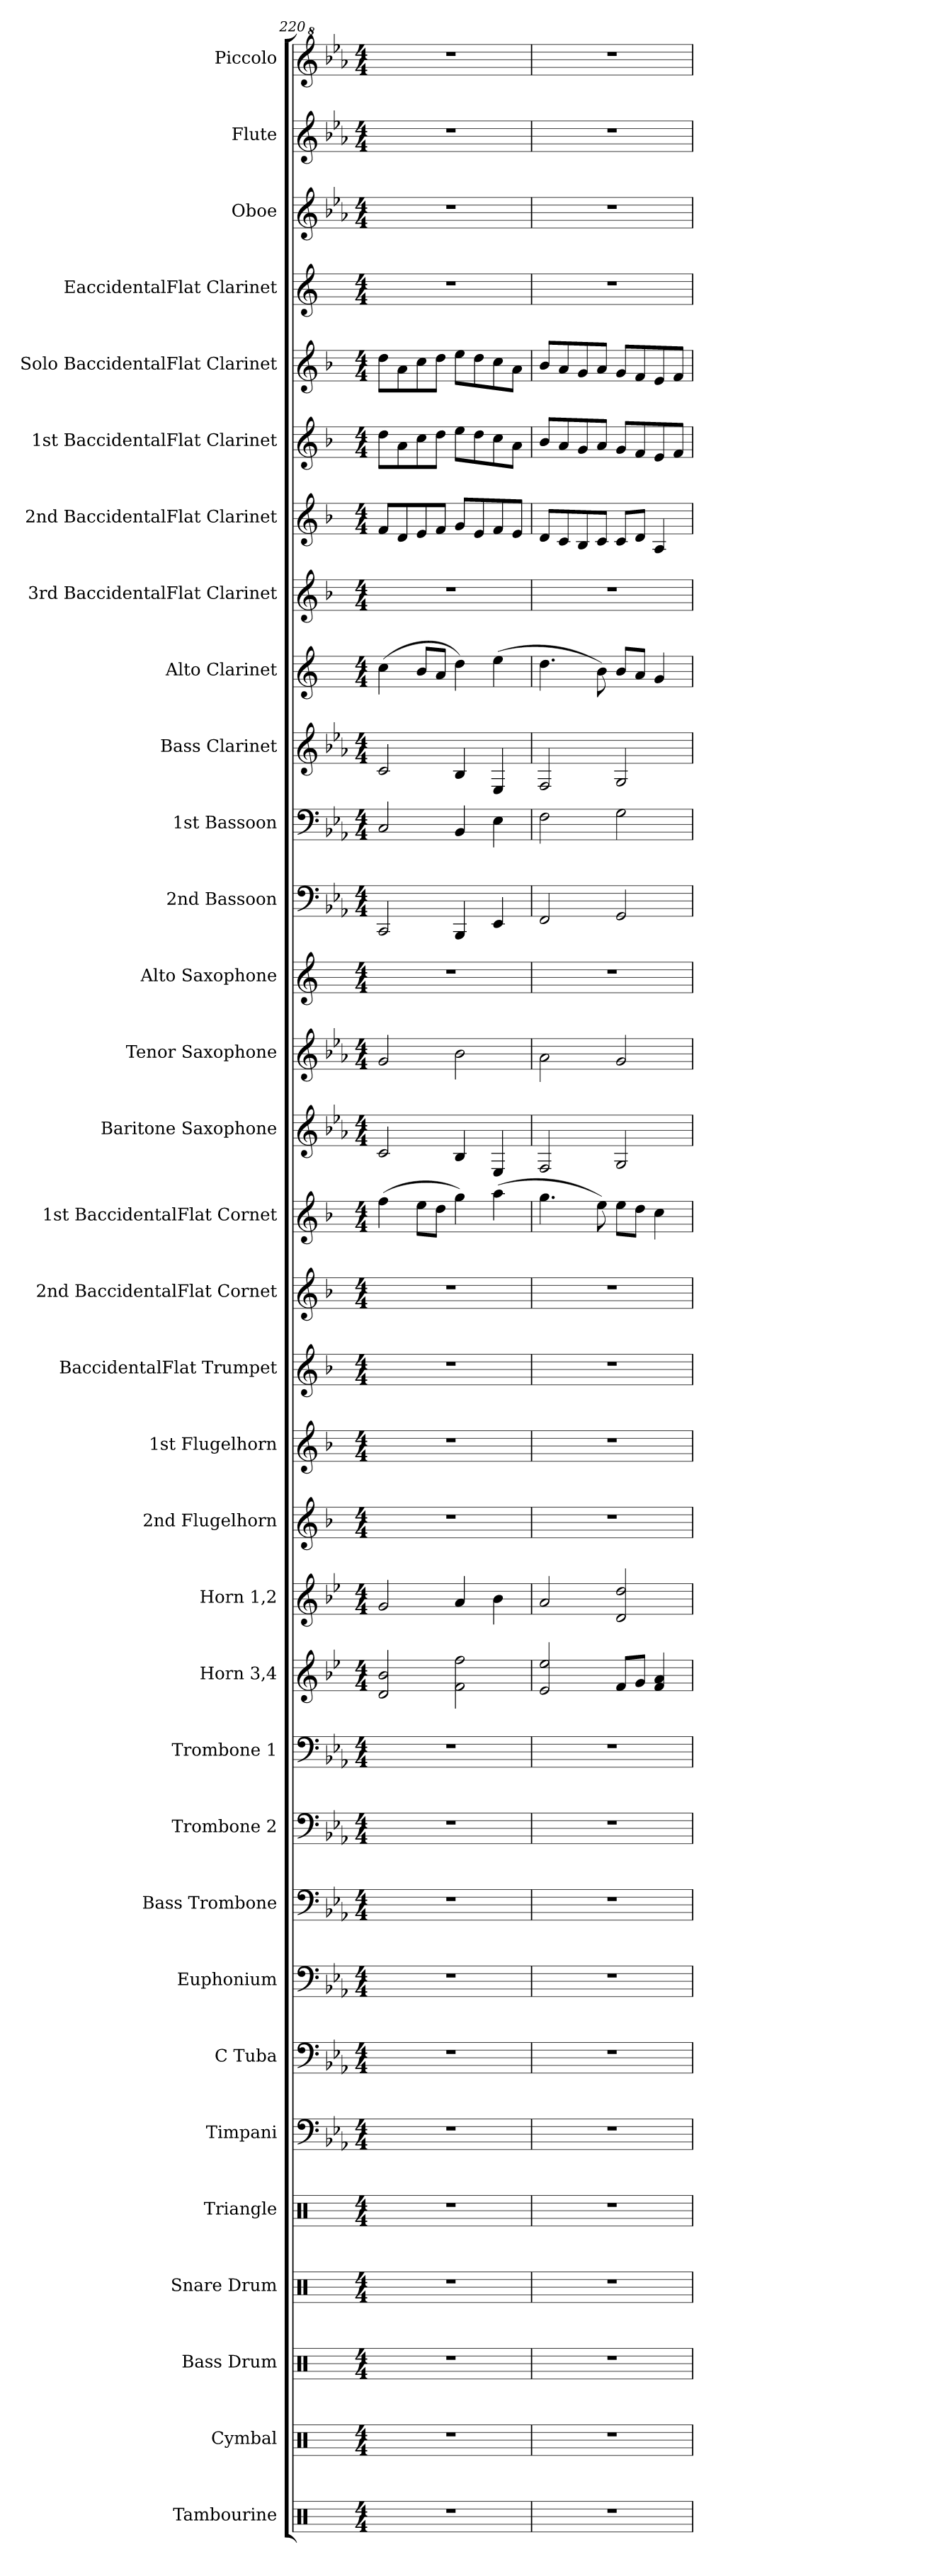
**kern	**kern	**kern	**kern	**kern	**kern	**kern	**kern	**kern	**kern	**kern	**kern	**kern	**kern	**kern	**kern	**kern	**kern	**kern	**kern	**kern	**kern	**kern	**kern	**kern	**kern	**kern	**kern	**kern	**kern	**kern	**kern	**kern
*part33	*part32	*part31	*part30	*part29	*part28	*part27	*part26	*part25	*part24	*part23	*part22	*part21	*part20	*part19	*part18	*part17	*part16	*part15	*part14	*part13	*part12	*part11	*part10	*part9	*part8	*part7	*part6	*part5	*part4	*part3	*part2	*part1
*staff33	*staff32	*staff31	*staff30	*staff29	*staff28	*staff27	*staff26	*staff25	*staff24	*staff23	*staff22	*staff21	*staff20	*staff19	*staff18	*staff17	*staff16	*staff15	*staff14	*staff13	*staff12	*staff11	*staff10	*staff9	*staff8	*staff7	*staff6	*staff5	*staff4	*staff3	*staff2	*staff1
*I"Tambourine	*I"Cymbal	*I"Bass Drum	*I"Snare Drum	*I"Triangle	*I"Timpani	*I"C Tuba	*I"Euphonium	*I"Bass Trombone	*I"Trombone 2	*I"Trombone 1	*I"Horn 3,4	*I"Horn 1,2	*I"2nd Flugelhorn	*I"1st Flugelhorn	*I"BaccidentalFlat Trumpet	*I"2nd BaccidentalFlat Cornet	*I"1st BaccidentalFlat Cornet	*I"Baritone Saxophone	*I"Tenor Saxophone	*I"Alto Saxophone	*I"2nd Bassoon	*I"1st Bassoon	*I"Bass Clarinet	*I"Alto Clarinet	*I"3rd BaccidentalFlat Clarinet	*I"2nd BaccidentalFlat Clarinet	*I"1st BaccidentalFlat Clarinet	*I"Solo BaccidentalFlat Clarinet	*I"EaccidentalFlat Clarinet	*I"Oboe	*I"Flute	*I"Piccolo
*I'Tamb.	*I'Cym.	*I'B. Dr.	*I'Sn. Dr.	*I'Trgl.	*I'Timp.	*I'C Tu.	*I'Eu.	*I'B. Trb.	*I'Trb. 2	*I'Trb. 1	*I'Hn. 3,4	*I'Hn. 1,2	*I'2nd Flghn.	*I'1st Flghn.	*I'BaccidentalFlat Tpt.	*I'2nd BaccidentalFlat Cnt.	*I'1st BaccidentalFlat Cnt.	*I'Bar. Sax.	*I'T. Sax.	*I'A. Sax.	*I'2nd Bsn.	*I'1st Bsn.	*I'B. Cl.	*I'A. Cl.	*I'3rd BaccidentalFlat Cl.	*I'2nd BaccidentalFlat Cl.	*I'1st BaccidentalFlat Cl.	*I'Solo BaccidentalFlat Cl.	*I'EaccidentalFlat Cl.	*I'Ob.	*I'Fl.	*I'Picc.
*clefX	*clefX	*clefX	*clefX	*clefX	*clefF4	*clefF4	*clefF4	*clefF4	*clefF4	*clefF4	*clefG2	*clefG2	*clefG2	*clefG2	*clefG2	*clefG2	*clefG2	*clefG2	*clefG2	*clefG2	*clefF4	*clefF4	*clefG2	*clefG2	*clefG2	*clefG2	*clefG2	*clefG2	*clefG2	*clefG2	*clefG2	*clefG^2
*	*	*	*	*	*	*	*	*	*	*	*ITrd4c7	*ITrd4c7	*ITrd1c2	*ITrd1c2	*ITrd1c2	*ITrd1c2	*ITrd1c2	*ITrd12c21	*ITrd8c14	*ITrd5c9	*	*	*ITrd8c14	*ITrd5c9	*ITrd1c2	*ITrd1c2	*ITrd1c2	*ITrd1c2	*ITrd-2c-3	*	*	*ITrd-7c-12
*k[]	*k[]	*k[]	*k[]	*k[]	*k[b-e-a-]	*k[b-e-a-]	*k[b-e-a-]	*k[b-e-a-]	*k[b-e-a-]	*k[b-e-a-]	*k[b-e-a-]	*k[b-e-a-]	*k[b-e-a-]	*k[b-e-a-]	*k[b-e-a-]	*k[b-e-a-]	*k[b-e-a-]	*k[b-e-a-]	*k[b-e-a-]	*k[b-e-a-]	*k[b-e-a-]	*k[b-e-a-]	*k[b-e-a-]	*k[b-e-a-]	*k[b-e-a-]	*k[b-e-a-]	*k[b-e-a-]	*k[b-e-a-]	*k[b-e-a-]	*k[b-e-a-]	*k[b-e-a-]	*k[b-e-a-]
*M4/4	*M4/4	*M4/4	*M4/4	*M4/4	*M4/4	*M4/4	*M4/4	*M4/4	*M4/4	*M4/4	*M4/4	*M4/4	*M4/4	*M4/4	*M4/4	*M4/4	*M4/4	*M4/4	*M4/4	*M4/4	*M4/4	*M4/4	*M4/4	*M4/4	*M4/4	*M4/4	*M4/4	*M4/4	*M4/4	*M4/4	*M4/4	*M4/4
=220	=220	=220	=220	=220	=220	=220	=220	=220	=220	=220	=220	=220	=220	=220	=220	=220	=220	=220	=220	=220	=220	=220	=220	=220	=220	=220	=220	=220	=220	=220	=220	=220
1r	1r	1r	1r	1r	1r	1r	1r	1r	1r	1r	2G/ 2e-/	2c/	1r	1r	1r	1r	(4ee-\	2C/	2G/	1r	2CC/	2C/	2C/	(4e-\	1r	8e-/L	8cc\L	8cc\L	1r	1r	1r	1r
.	.	.	.	.	.	.	.	.	.	.	.	.	.	.	.	.	.	.	.	.	.	.	.	.	.	8c/	8g\	8g\	.	.	.	.
.	.	.	.	.	.	.	.	.	.	.	.	.	.	.	.	.	8dd\L	.	.	.	.	.	.	8d/L	.	8d/	8b-\	8b-\	.	.	.	.
.	.	.	.	.	.	.	.	.	.	.	.	.	.	.	.	.	8cc\J	.	.	.	.	.	.	8c/J	.	8e-/J	8cc\J	8cc\J	.	.	.	.
.	.	.	.	.	.	.	.	.	.	.	2B-\ 2b-\	4d/	.	.	.	.	4ff\)	4BB-/	2B-\	.	4BBB-/	4BB-/	4BB-/	4f\)	.	8f/L	8dd\L	8dd\L	.	.	.	.
.	.	.	.	.	.	.	.	.	.	.	.	.	.	.	.	.	.	.	.	.	.	.	.	.	.	8d/	8cc\	8cc\	.	.	.	.
.	.	.	.	.	.	.	.	.	.	.	.	4e-\	.	.	.	.	(4gg\	4EE-/	.	.	4EE-/	4E-\	4EE-/	(4g\	.	8e-/	8b-\	8b-\	.	.	.	.
.	.	.	.	.	.	.	.	.	.	.	.	.	.	.	.	.	.	.	.	.	.	.	.	.	.	8d/J	8g\J	8g\J	.	.	.	.
=221	=221	=221	=221	=221	=221	=221	=221	=221	=221	=221	=221	=221	=221	=221	=221	=221	=221	=221	=221	=221	=221	=221	=221	=221	=221	=221	=221	=221	=221	=221	=221	=221
1r	1r	1r	1r	1r	1r	1r	1r	1r	1r	1r	2A-/ 2a-/	2d/	1r	1r	1r	1r	4.ff\	2FF/	2A-\	1r	2FF/	2F\	2FF/	4.f\	1r	8c/L	8a-/L	8a-/L	1r	1r	1r	1r
.	.	.	.	.	.	.	.	.	.	.	.	.	.	.	.	.	.	.	.	.	.	.	.	.	.	8B-/	8g/	8g/	.	.	.	.
.	.	.	.	.	.	.	.	.	.	.	.	.	.	.	.	.	.	.	.	.	.	.	.	.	.	8A-/	8f/	8f/	.	.	.	.
.	.	.	.	.	.	.	.	.	.	.	.	.	.	.	.	.	8dd\)	.	.	.	.	.	.	8d\)	.	8B-/J	8g/J	8g/J	.	.	.	.
.	.	.	.	.	.	.	.	.	.	.	8B-/L	2G/ 2g/	.	.	.	.	8dd\L	2GG/	2G/	.	2GG/	2G\	2GG/	8d/L	.	8B-/L	8f/L	8f/L	.	.	.	.
.	.	.	.	.	.	.	.	.	.	.	8c/J	.	.	.	.	.	8cc\J	.	.	.	.	.	.	8c/J	.	8c/J	8e-/	8e-/	.	.	.	.
.	.	.	.	.	.	.	.	.	.	.	4B-/ 4d/	.	.	.	.	.	4b-\	.	.	.	.	.	.	4B-/	.	4G/	8d/	8d/	.	.	.	.
.	.	.	.	.	.	.	.	.	.	.	.	.	.	.	.	.	.	.	.	.	.	.	.	.	.	.	8e-/J	8e-/J	.	.	.	.
=	=	=	=	=	=	=	=	=	=	=	=	=	=	=	=	=	=	=	=	=	=	=	=	=	=	=	=	=	=	=	=	=
*-	*-	*-	*-	*-	*-	*-	*-	*-	*-	*-	*-	*-	*-	*-	*-	*-	*-	*-	*-	*-	*-	*-	*-	*-	*-	*-	*-	*-	*-	*-	*-	*-
